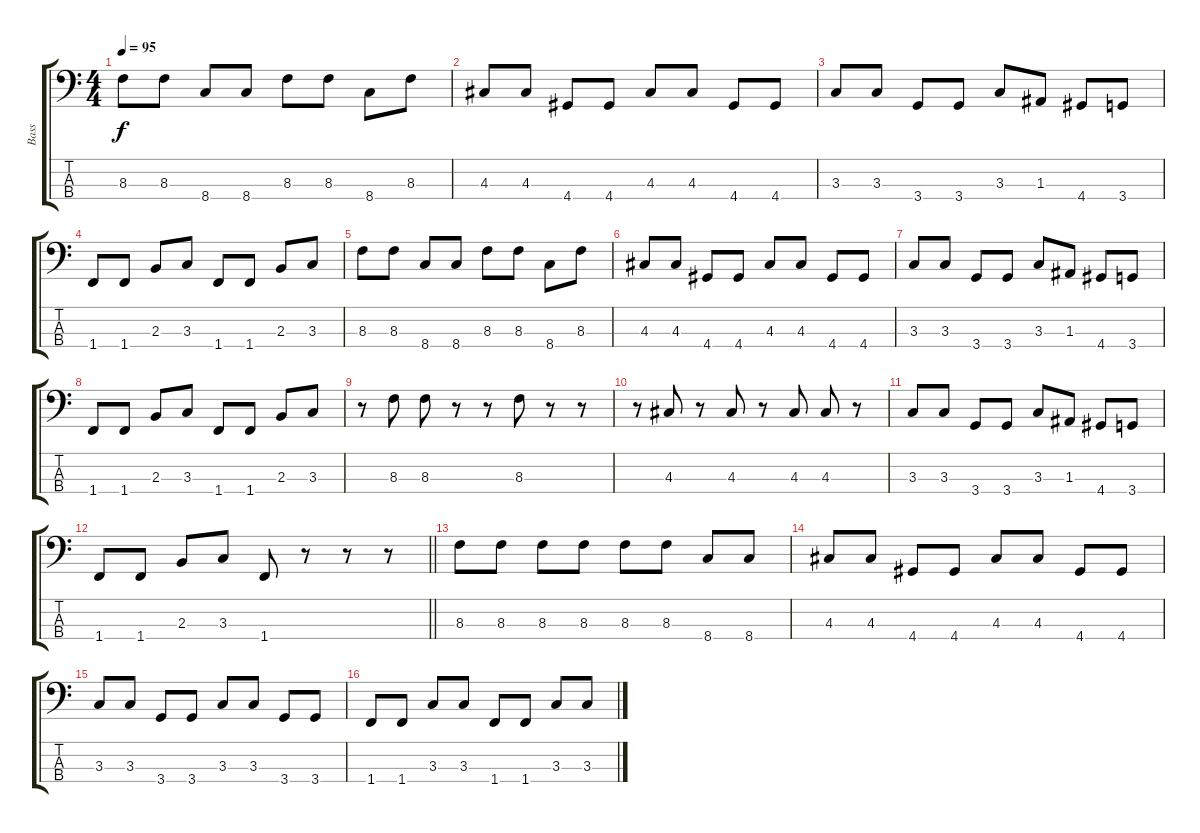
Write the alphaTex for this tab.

\track ("Bass " "Bass ") {instrument electricbasspick}
\staff {score tabs}
\tuning (G2 D2 A1 E1) {hide}
\ts (4 4)
\tempo 95
\clef f4
\ks c
8.3.8{dy f} 8.3.8 8.4.8 8.4.8 8.3.8 8.3.8 8.4.8 8.3.8 |
4.3.8 4.3.8 4.4.8 4.4.8 4.3.8 4.3.8 4.4.8 4.4.8 |
3.3.8 3.3.8 3.4.8 3.4.8 3.3.8 1.3.8 4.4.8 3.4.8 |
1.4.8 1.4.8 2.3.8 3.3.8 1.4.8 1.4.8 2.3.8 3.3.8 |
8.3.8 8.3.8 8.4.8 8.4.8 8.3.8 8.3.8 8.4.8 8.3.8 |
4.3.8 4.3.8 4.4.8 4.4.8 4.3.8 4.3.8 4.4.8 4.4.8 |
3.3.8 3.3.8 3.4.8 3.4.8 3.3.8 1.3.8 4.4.8 3.4.8 |
1.4.8 1.4.8 2.3.8 3.3.8 1.4.8 1.4.8 2.3.8 3.3.8 |
r.8 8.3.8 8.3.8 r.8 r.8 8.3.8 r.8 r.8 |
r.8 4.3.8 r.8 4.3.8 r.8 4.3.8 4.3.8 r.8 |
3.3.8 3.3.8 3.4.8 3.4.8 3.3.8 1.3.8 4.4.8 3.4.8 |
\barLineRight lightlight
1.4.8 1.4.8 2.3.8 3.3.8 1.4.8 r.8 r.8 r.8 |
8.3.8 8.3.8 8.3.8 8.3.8 8.3.8 8.3.8 8.4.8 8.4.8 |
4.3.8 4.3.8 4.4.8 4.4.8 4.3.8 4.3.8 4.4.8 4.4.8 |
3.3.8 3.3.8 3.4.8 3.4.8 3.3.8 3.3.8 3.4.8 3.4.8 |
1.4.8 1.4.8 3.3.8 3.3.8 1.4.8 1.4.8 3.3.8 3.3.8
